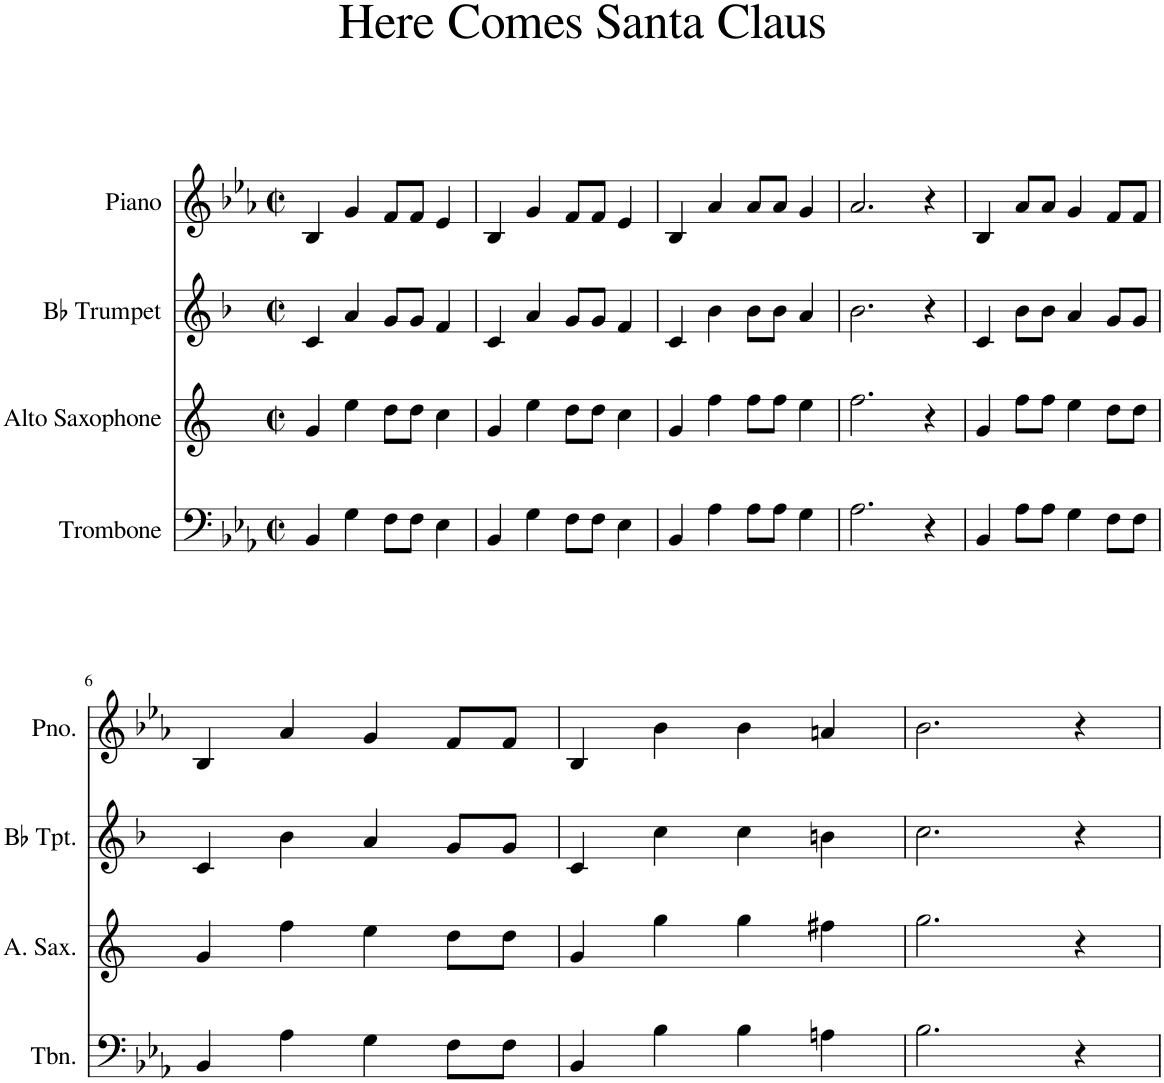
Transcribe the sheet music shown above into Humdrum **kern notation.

**kern	**kern	**kern	**kern
*part4	*part3	*part2	*part1
*staff4	*staff3	*staff2	*staff1
*I"Trombone	*I"Alto Saxophone	*I"Bb Trumpet	*I"Piano
*I'Tbn.	*I'A. Sax.	*I'Bb Tpt.	*I'Pno.
*clefF4	*clefG2	*clefG2	*clefG2
*	*Trd5c9	*Trd1c2	*
*k[b-e-a-]	*k[]	*k[b-]	*k[b-e-a-]
*M2/2	*M2/2	*M2/2	*M2/2
*met(c|)	*met(c|)	*met(c|)	*met(c|)
=1	=1	=1	=1
4BB-/	4g/	4c/	4B-/
4G\	4ee\	4a/	4g/
8F\L	8dd\L	8g/L	8f/L
8F\J	8dd\J	8g/J	8f/J
4E-\	4cc\	4f/	4e-/
=2	=2	=2	=2
4BB-/	4g/	4c/	4B-/
4G\	4ee\	4a/	4g/
8F\L	8dd\L	8g/L	8f/L
8F\J	8dd\J	8g/J	8f/J
4E-\	4cc\	4f/	4e-/
=3	=3	=3	=3
4BB-/	4g/	4c/	4B-/
4A-\	4ff\	4b-\	4a-/
8A-\L	8ff\L	8b-\L	8a-/L
8A-\J	8ff\J	8b-\J	8a-/J
4G\	4ee\	4a/	4g/
=4	=4	=4	=4
2.A-\	2.ff\	2.b-\	2.a-/
4r	4r	4r	4r
=5	=5	=5	=5
4BB-/	4g/	4c/	4B-/
8A-\L	8ff\L	8b-\L	8a-/L
8A-\J	8ff\J	8b-\J	8a-/J
4G\	4ee\	4a/	4g/
8F\L	8dd\L	8g/L	8f/L
8F\J	8dd\J	8g/J	8f/J
!!LO:LB:g=z
=6	=6	=6	=6
4BB-/	4g/	4c/	4B-/
4A-\	4ff\	4b-\	4a-/
4G\	4ee\	4a/	4g/
8F\L	8dd\L	8g/L	8f/L
8F\J	8dd\J	8g/J	8f/J
=7	=7	=7	=7
4BB-/	4g/	4c/	4B-/
4B-\	4gg\	4cc\	4b-\
4B-\	4gg\	4cc\	4b-\
4An\	4ff#X\	4bn\	4an/
=8	=8	=8	=8
2.B-\	2.gg\	2.cc\	2.b-\
4r	4r	4r	4r
=	=	=	=
*-	*-	*-	*-
